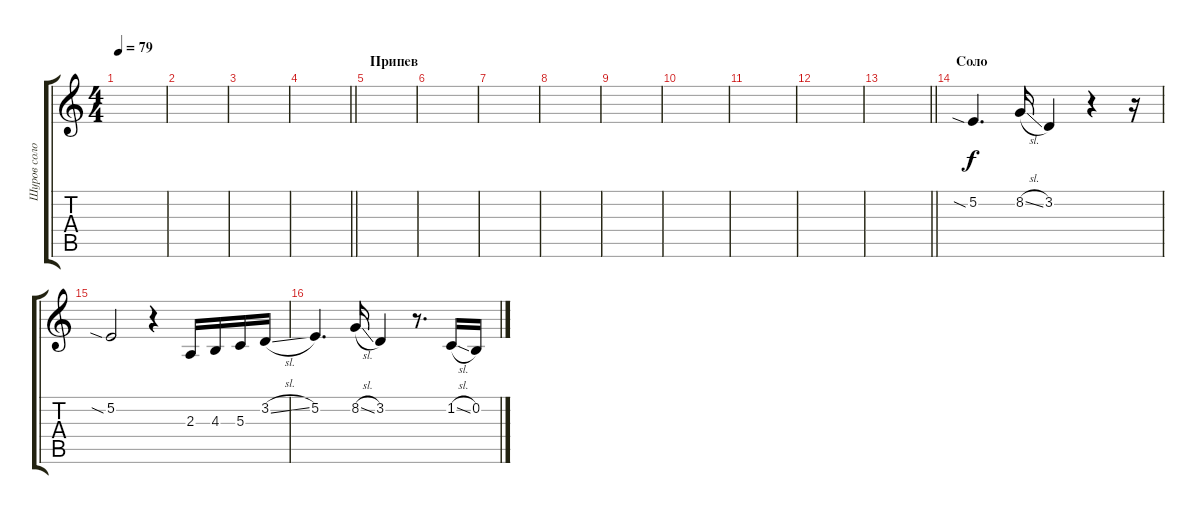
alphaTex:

\track ("Шуров соло" "Шуров соло") {instrument lead1square}
\staff {score tabs}
\tuning (E4 B3 G3 D3 A2 E2) {hide}
\ts (4 4)
\tempo 79
\clef g2
\ks c
|
|
|
\barLineRight lightlight
|
\section ("" "Припев")
|
|
|
|
|
|
|
|
\barLineRight lightlight
|
\section ("" "Соло")
5.2{sia}.4{d} 8.2{sl}.16 3.2.4 r.4 r.16 |
5.2{sia}.2 r.4 2.3.16 4.3.16 5.3.16 3.2{sl}.16 |
5.2.4{d} 8.2{sl}.16 3.2.4 r.8{d} 1.2{sl}.16 0.2.16
